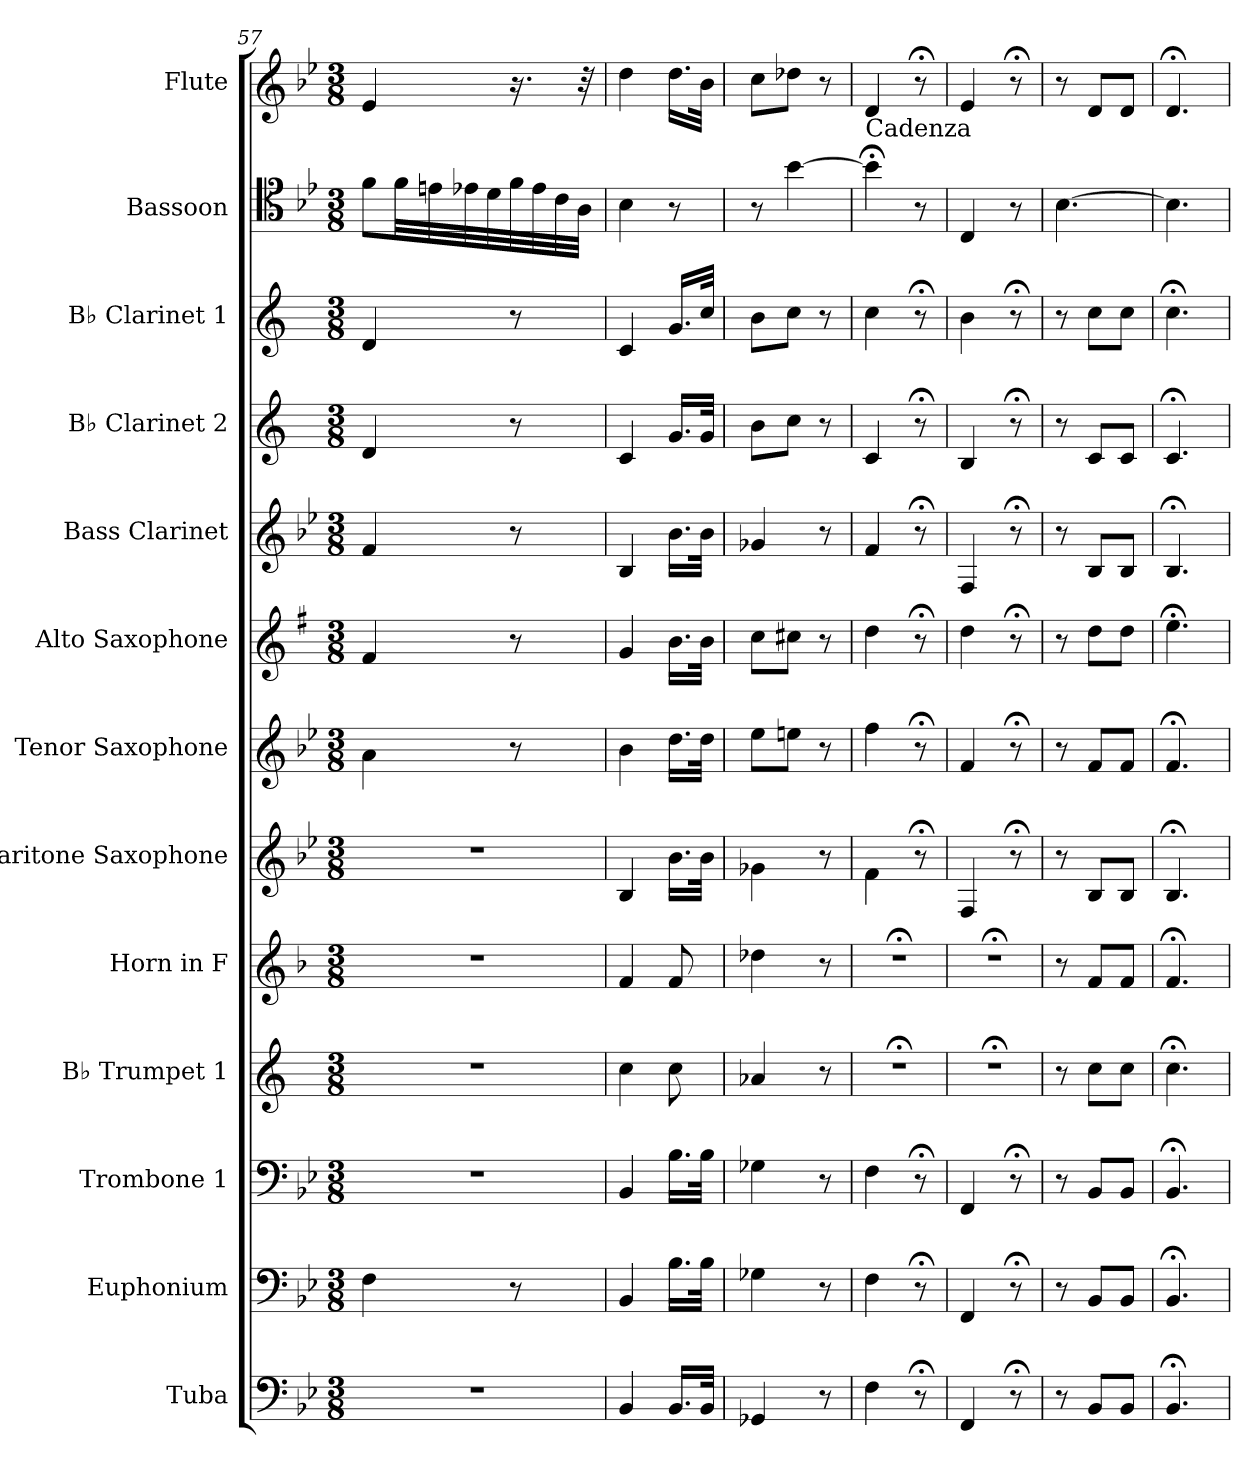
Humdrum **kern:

**kern	**kern	**kern	**kern	**kern	**kern	**kern	**kern	**kern	**kern	**kern	**kern	**kern
*part13	*part12	*part11	*part10	*part9	*part8	*part7	*part6	*part5	*part4	*part3	*part2	*part1
*staff13	*staff12	*staff11	*staff10	*staff9	*staff8	*staff7	*staff6	*staff5	*staff4	*staff3	*staff2	*staff1
*I"Tuba	*I"Euphonium	*I"Trombone 1	*I"B♭ Trumpet 1	*I"Horn in F	*I"Baritone Saxophone	*I"Tenor Saxophone	*I"Alto Saxophone	*I"Bass Clarinet	*I"B♭ Clarinet 2	*I"B♭ Clarinet 1	*I"Bassoon	*I"Flute
*I'Tba.	*I'Euph.	*I'Tbn. 1	*I'B♭ Tpt. 1	*	*I'Bar. Sax.	*I'T. Sax.	*I'A. Sax.	*I'B. Cl.	*I'B♭ Cl. 2	*I'B♭ Cl. 1	*I'Bsn.	*I'Fl.
*clefF4	*clefF4	*clefF4	*clefG2	*clefG2	*clefG2	*clefG2	*clefG2	*clefG2	*clefG2	*clefG2	*clefC4	*clefG2
*	*	*	*ITrd1c2	*ITrd4c7	*ITrd12c21	*ITrd8c14	*ITrd5c9	*ITrd8c14	*ITrd1c2	*ITrd1c2	*	*
*k[b-e-]	*k[b-e-]	*k[b-e-]	*k[b-e-]	*k[b-e-]	*k[b-e-]	*k[b-e-]	*k[b-e-]	*k[b-e-]	*k[b-e-]	*k[b-e-]	*k[b-e-]	*k[b-e-]
*M3/8	*M3/8	*M3/8	*M3/8	*M3/8	*M3/8	*M3/8	*M3/8	*M3/8	*M3/8	*M3/8	*M3/8	*M3/8
=57	=57	=57	=57	=57	=57	=57	=57	=57	=57	=57	=57	=57
4.r	4F\	4.r	4.r	4.r	4.r	4A\	4A/	4F/	4c/	4c/	8f\L	4e-/
.	.	.	.	.	.	.	.	.	.	.	32f\LL	.
.	.	.	.	.	.	.	.	.	.	.	32en\	.
.	.	.	.	.	.	.	.	.	.	.	32e-X\	.
.	.	.	.	.	.	.	.	.	.	.	32d\	.
.	8r	.	.	.	.	8r	8r	8r	8r	8r	32f\	16.r
.	.	.	.	.	.	.	.	.	.	.	32e-\	.
.	.	.	.	.	.	.	.	.	.	.	32c\	.
.	.	.	.	.	.	.	.	.	.	.	32A\JJJ	32r
=58	=58	=58	=58	=58	=58	=58	=58	=58	=58	=58	=58	=58
4BB-/	4BB-/	4BB-/	4b-\	4B-/	4BB-/	4B-\	4B-/	4BB-/	4B-/	4B-/	4B-\	4dd\
16.BB-/LL	16.B-\LL	16.B-\LL	8b-\	8B-/	16.B-\LL	16.d\LL	16.d\LL	16.B-\LL	16.f/LL	16.f/LL	8r	16.dd\LL
32BB-/JJk	32B-\JJk	32B-\JJk	.	.	32B-\JJk	32d\JJk	32d\JJk	32B-\JJk	32f/JJk	32b-/JJk	.	32b-\JJk
!!LO:PB:g=z
=59	=59	=59	=59	=59	=59	=59	=59	=59	=59	=59	=59	=59
4GG-X/	4G-X\	4G-X\	4g-X/	4g-X\	4G-X\	8e-\L	8e-\L	4G-X/	8a\L	8a\L	8r	8cc\L
.	.	.	.	.	.	8en\J	8en\J	.	8b-\J	8b-\J	[4b-\	8dd-X\J
8r	8r	8r	8r	8r	8r	8r	8r	8r	8r	8r	.	8r
=60	=60	=60	=60	=60	=60	=60	=60	=60	=60	=60	=60	=60
!	!	!	!	!	!	!	!	!	!	!	!LO:TX:a:t=Cadenza	!
4F\	4F\	4F\	4.r;<	4.r;<	4F\	4f\	4f\	4F/	4B-/	4b-\	4b-;<\]	4d/
8r;<	8r;<	8r;<	.	.	8r;<	8r;<	8r;<	8r;<	8r;<	8r;<	8r	8r;<
=61	=61	=61	=61	=61	=61	=61	=61	=61	=61	=61	=61	=61
4FF/	4FF/	4FF/	4.r;<	4.r;<	4FF/	4F/	4f\	4FF/	4A/	4a\	4C/	4e-/
8r;<	8r;<	8r;<	.	.	8r;<	8r;<	8r;<	8r;<	8r;<	8r;<	8r	8r;<
=62	=62	=62	=62	=62	=62	=62	=62	=62	=62	=62	=62	=62
8r	8r	8r	8r	8r	8r	8r	8r	8r	8r	8r	[4.B-\	8r
8BB-/L	8BB-/L	8BB-/L	8b-\L	8B-/L	8BB-/L	8F/L	8f\L	8BB-/L	8B-/L	8b-\L	.	8d/L
8BB-/J	8BB-/J	8BB-/J	8b-\J	8B-/J	8BB-/J	8F/J	8f\J	8BB-/J	8B-/J	8b-\J	.	8d/J
=63	=63	=63	=63	=63	=63	=63	=63	=63	=63	=63	=63	=63
4.BB-;</	4.BB-;</	4.BB-;</	4.b-;<\	4.B-;</	4.BB-;</	4.F;</	4.g;<\	4.BB-;</	4.B-;</	4.b-;<\	4.B-\]	4.d;</
=	=	=	=	=	=	=	=	=	=	=	=	=
*-	*-	*-	*-	*-	*-	*-	*-	*-	*-	*-	*-	*-
